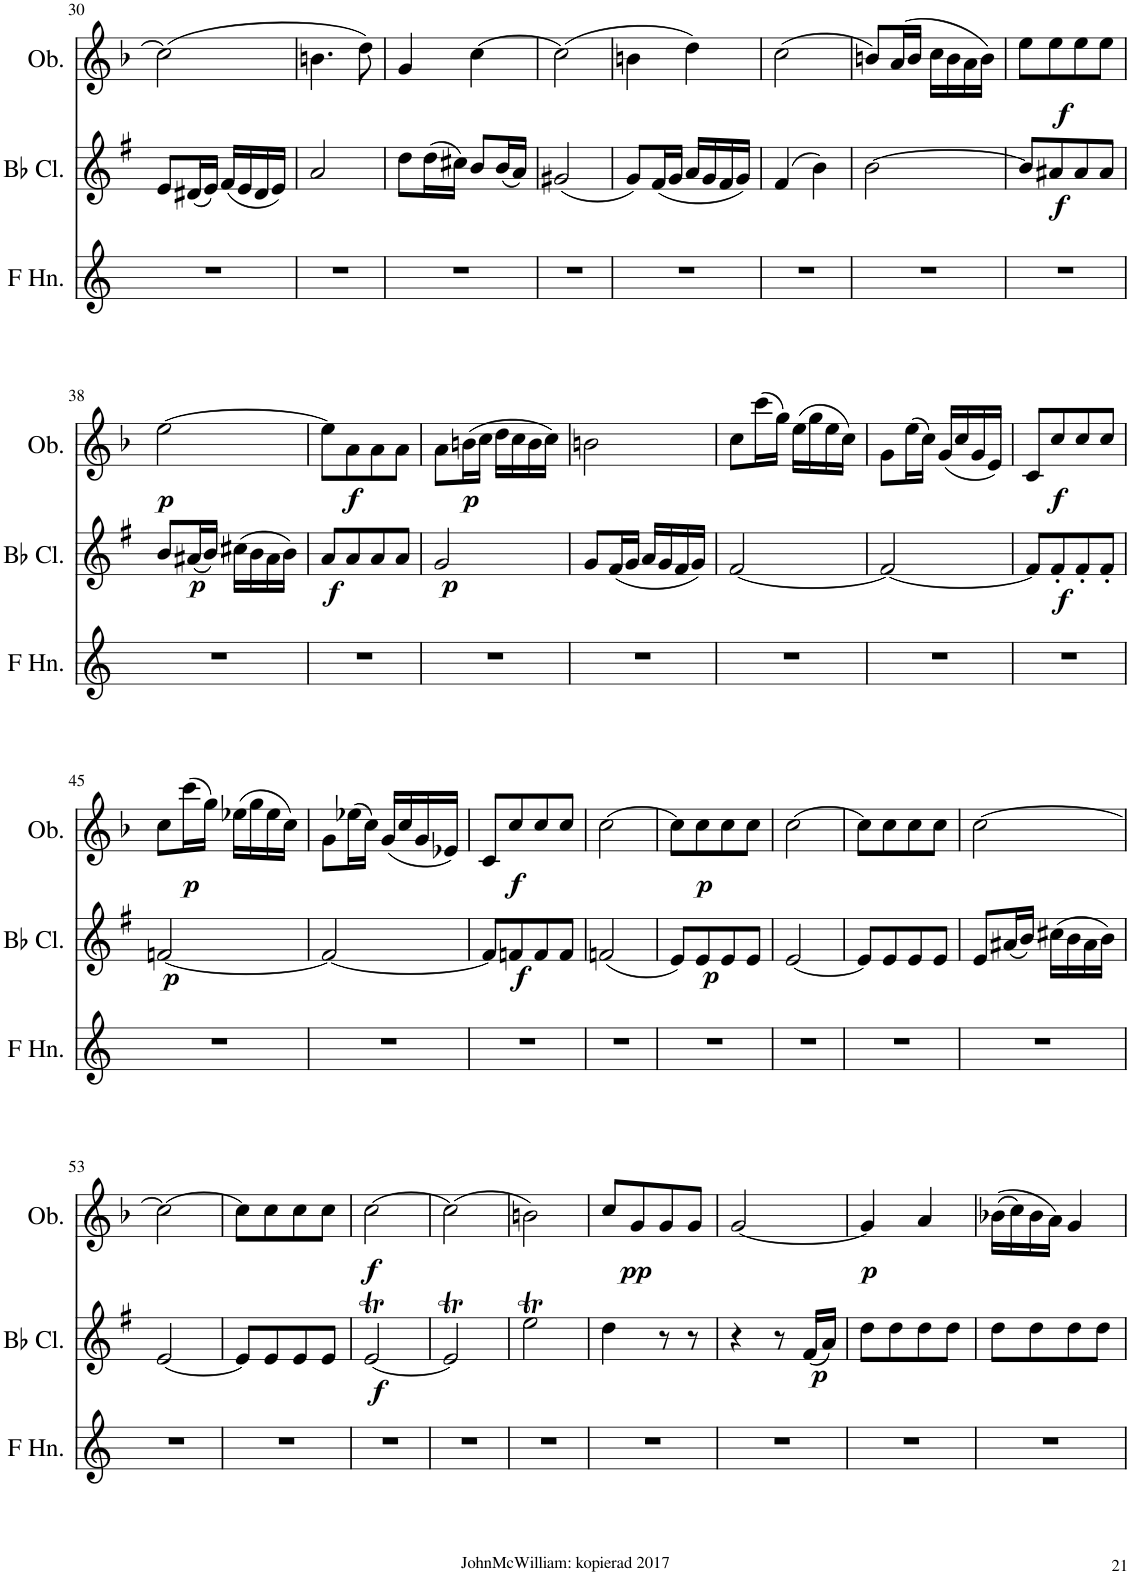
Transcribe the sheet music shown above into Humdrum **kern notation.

**kern	**kern	**dynam	**kern	**dynam
*part3	*part2	*part2	*part1	*part1
*staff3	*staff2	*staff2	*staff1	*staff1
*I"Horn in F	*I"Bb Clarinet	*	*I"Oboe	*
*	*I'Bb Cl.	*	*I'Ob.	*
!!LO:PB:g=z
*clefG2	*clefG2	*	*clefG2	*
*Trd4c7	*Trd1c2	*	*	*
*k[]	*k[f#]	*	*k[b-]	*
*M2/4	*M2/4	*	*M2/4	*
=30	=30	=30	=30	=30
2r	8e/L	.	(2cc\]	.
.	(16d#X/L	.	.	.
.	16e/JJ)	.	.	.
.	(16f#/LL	.	.	.
.	16e/	.	.	.
.	16d#/	.	.	.
.	16e/JJ)	.	.	.
=31	=31	=31	=31	=31
2r	2a/	.	4.bn\	.
.	.	.	8dd\)	.
=32	=32	=32	=32	=32
2r	8dd\L	.	4g/	.
.	(16dd\L	.	.	.
.	16cc#X\JJ)	.	.	.
.	8b/L	.	[4cc\	.
.	(16b/L	.	.	.
.	16a/JJ)	.	.	.
=33	=33	=33	=33	=33
2r	(2g#X/	.	(2cc\]	.
=34	=34	=34	=34	=34
2r	8g/L)	.	4bn\	.
.	(16f#/L	.	.	.
.	16g/JJ	.	.	.
.	16a/LL	.	4dd\)	.
.	16g/	.	.	.
.	16f#/	.	.	.
.	16g/JJ)	.	.	.
=35	=35	=35	=35	=35
2r	(4f#/	.	(2cc\	.
.	4b\)	.	.	.
=36	=36	=36	=36	=36
2r	[2b\	.	8bn/L)	.
.	.	.	(16a/L	.
.	.	.	16b/JJ	.
.	.	.	16cc\LL	.
.	.	.	16b\	.
.	.	.	16a\	.
.	.	.	16b\JJ)	.
=37	=37	=37	=37	=37
2r	8b/L]	.	8ee\L	.
!	!	!LO:DY:b	!	!LO:DY:b
.	8a#X/	f	8ee\	f
.	8a#/	.	8ee\	.
.	8a#/J	.	8ee\J	.
!!LO:LB:g=z
=38	=38	=38	=38	=38
!	!	!	!	!LO:DY:b
2r	8b/L	.	[2ee\	p
!	!	!LO:DY:b	!	!
.	(16a#X/L	p	.	.
.	16b/JJ)	.	.	.
.	(16cc#X\LL	.	.	.
.	16b\	.	.	.
.	16a#\	.	.	.
.	16b\JJ)	.	.	.
=39	=39	=39	=39	=39
!	!	!LO:DY:b	!	!
2r	8a/L	f	8ee\L]	.
!	!	!	!	!LO:DY:b
.	8a/	.	8a\	f
.	8a/	.	8a\	.
.	8a/J	.	8a\J	.
=40	=40	=40	=40	=40
!	!	!LO:DY:b	!	!
2r	2g/	p	8a\L	.
!	!	!	!	!LO:DY:b
.	.	.	(16bn\L	p
.	.	.	16cc\JJ	.
.	.	.	16dd\LL	.
.	.	.	16cc\	.
.	.	.	16b\	.
.	.	.	16cc\JJ)	.
=41	=41	=41	=41	=41
2r	8g/L	.	2bn\	.
.	(16f#/L	.	.	.
.	16g/JJ	.	.	.
.	16a/LL	.	.	.
.	16g/	.	.	.
.	16f#/	.	.	.
.	16g/JJ)	.	.	.
=42	=42	=42	=42	=42
2r	[2f#/	.	8cc\L	.
.	.	.	(16ccc\L	.
.	.	.	16gg\JJ)	.
.	.	.	(16ee\LL	.
.	.	.	16gg\	.
.	.	.	16ee\	.
.	.	.	16cc\JJ)	.
=43	=43	=43	=43	=43
2r	2f#/_	.	8g\L	.
.	.	.	(16ee\L	.
.	.	.	16cc\JJ)	.
.	.	.	(16g/LL	.
.	.	.	16cc/	.
.	.	.	16g/	.
.	.	.	16e/JJ)	.
=44	=44	=44	=44	=44
2r	8f#/L]	.	8c/L	.
!	!	!LO:DY:b	!	!LO:DY:b
.	8f#'/	f	8cc/	f
.	8f#'/	.	8cc/	.
.	8f#'/J	.	8cc/J	.
!!LO:LB:g=z
=45	=45	=45	=45	=45
!	!	!LO:DY:b	!	!
2r	[2fn/	p	8cc\L	.
!	!	!	!	!LO:DY:b
.	.	.	(16ccc\L	p
.	.	.	16gg\JJ)	.
.	.	.	(16ee-X\LL	.
.	.	.	16gg\	.
.	.	.	16ee-\	.
.	.	.	16cc\JJ)	.
=46	=46	=46	=46	=46
2r	2f/_	.	8g\L	.
.	.	.	(16ee-X\L	.
.	.	.	16cc\JJ)	.
.	.	.	(16g/LL	.
.	.	.	16cc/	.
.	.	.	16g/	.
.	.	.	16e-X/JJ)	.
=47	=47	=47	=47	=47
2r	8f/L]	.	8c/L	.
!	!	!LO:DY:b	!	!LO:DY:b
.	8fn/	f	8cc/	f
.	8f/	.	8cc/	.
.	8f/J	.	8cc/J	.
=48	=48	=48	=48	=48
2r	(2fn/	.	[2cc\	.
=49	=49	=49	=49	=49
2r	8e/L)	.	8cc\L]	.
!	!	!LO:DY:b	!	!LO:DY:b
.	8e/	p	8cc\	p
.	8e/	.	8cc\	.
.	8e/J	.	8cc\J	.
=50	=50	=50	=50	=50
2r	[2e/	.	[2cc\	.
=51	=51	=51	=51	=51
2r	8e/L]	.	8cc\L]	.
.	8e/	.	8cc\	.
.	8e/	.	8cc\	.
.	8e/J	.	8cc\J	.
=52	=52	=52	=52	=52
2r	8e/L	.	[2cc\	.
.	(16a#X/L	.	.	.
.	16b/JJ)	.	.	.
.	(16cc#X\LL	.	.	.
.	16b\	.	.	.
.	16a#\	.	.	.
.	16b\JJ)	.	.	.
!!LO:LB:g=z
=53	=53	=53	=53	=53
2r	[2e/	.	2cc\_	.
=54	=54	=54	=54	=54
2r	8e/L]	.	8cc\L]	.
.	8e/	.	8cc\	.
.	8e/	.	8cc\	.
.	8e/J	.	8cc\J	.
=55	=55	=55	=55	=55
!	!	!LO:DY:b	!	!LO:DY:b
2r	[2eT/	f	[2cc\	f
=56	=56	=56	=56	=56
2r	2eT/]	.	(2cc\]	.
=57	=57	=57	=57	=57
2r	2eeT\	.	2bn\)	.
=58	=58	=58	=58	=58
2r	4dd\	.	8cc/L	.
!	!	!	!	!LO:DY:b
.	.	.	8g/	pp
.	8r	.	8g/	.
.	8r	.	8g/J	.
=59	=59	=59	=59	=59
2r	4r	.	[2g/	.
.	8r	.	.	.
!	!	!LO:DY:b	!	!
.	(16f#/LL	p	.	.
.	16a/JJ)	.	.	.
=60	=60	=60	=60	=60
!	!	!	!	!LO:DY:b
2r	8dd\L	.	4g/]	p
.	8dd\	.	.	.
.	8dd\	.	4a/	.
.	8dd\J	.	.	.
=61	=61	=61	=61	=61
2r	8dd\L	.	((16b-X\LL	.
.	.	.	16cc\)	.
.	8dd\	.	16b-\	.
.	.	.	16a\JJ)	.
.	8dd\	.	4g/	.
.	8dd\J	.	.	.
=	=	=	=	=
*-	*-	*-	*-	*-
